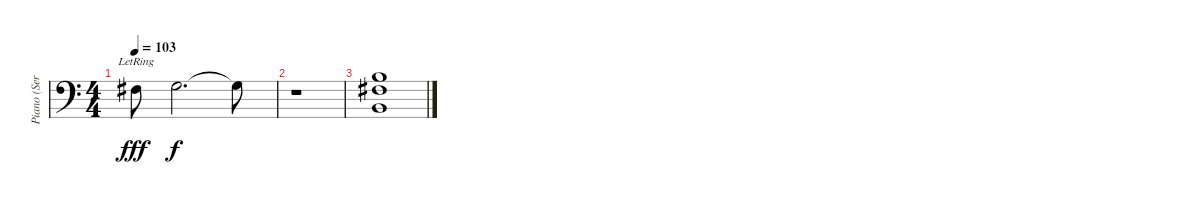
\track ("Piano (Sergio Vega) (Staff 2)" "Piano (Ser") {instrument acousticgrandpiano}
\staff {score}
\tuning (E4 B3 G3 D3 A2 E2 B1) {hide}
\ts (4 4)
\tempo 103
\clef f4
\ks c
4.4{lr}.8{dy fff} 0.3.2{d dy f} 0.3{t}.8 |
r.1 |
(0.2 4.4 2.5).1
